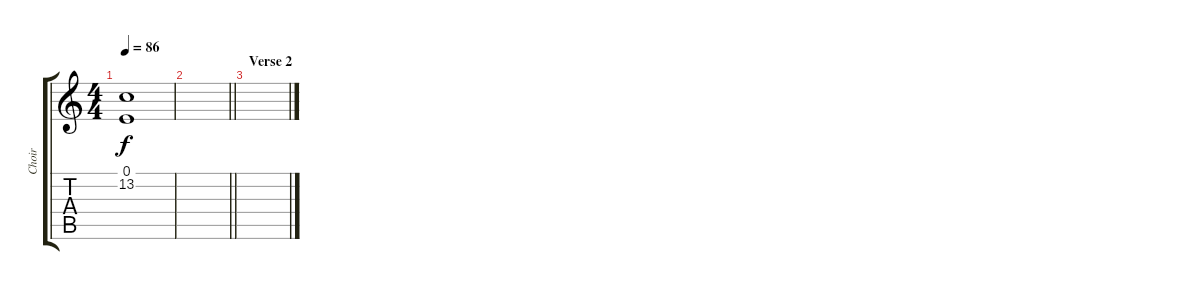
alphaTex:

\track ("Choir" "Choir") {instrument choiraahs}
\staff {score tabs}
\tuning (E4 B3 G3 D3 A2 E2) {hide}
\ts (4 4)
\tempo 86
\clef g2
\ks c
(0.1 13.2).1{dy f} |
\barLineRight lightlight
|
\section ("" "Verse 2")
